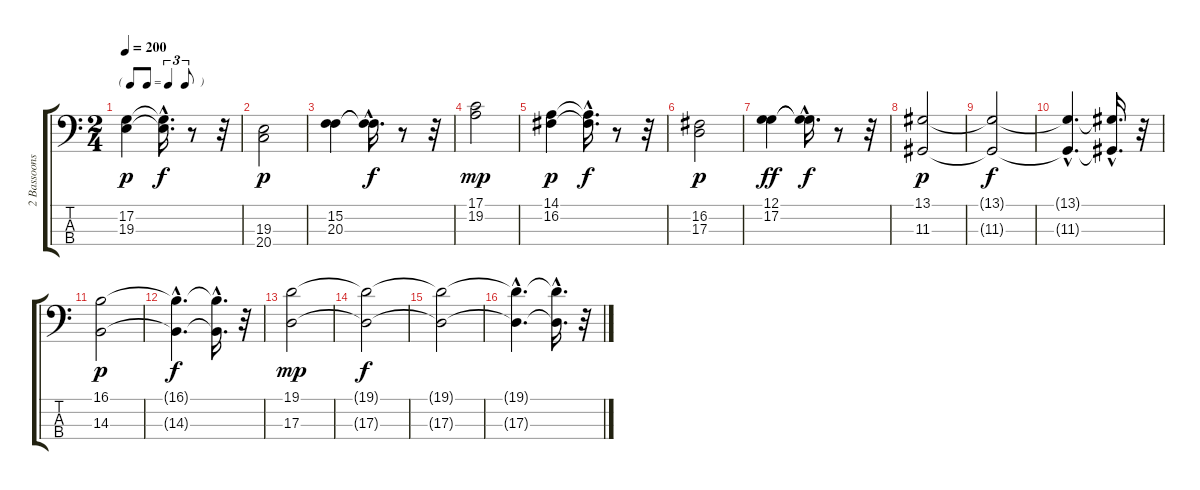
\track ("2 Bassoons" "2 Bassoons") {instrument bassoon}
\staff {score tabs}
\tuning (G2 D2 A1 E1) {hide}
\ts (2 4)
\tf triplet8th
\tempo 200
\clef f4
\ks c
(17.2 19.3).4{dy p} (17.2{hac t} 19.3{hac t}).16{d dy f} r.8 r.32 |
(19.3 20.4).2{dy p} |
(15.2 20.3).4 (15.2{hac t} 20.3{hac t}).16{d dy f} r.8 r.32 |
(17.1 19.2).2{dy mp} |
(14.1 16.2).4{dy p} (14.1{hac t} 16.2{hac t}).16{d dy f} r.8 r.32 |
(16.2 17.3).2{dy p} |
(12.1 17.2).4{dy ff} (12.1{hac t} 17.2{hac t}).16{d dy f} r.8 r.32 |
(13.1 11.3).2{dy p} |
(13.1{t} 11.3{t}).2{dy f} |
(13.1{hac t} 11.3{hac t}).4{d} (13.1{hac t} 11.3{hac t}).16{d} r.32 |
(16.1 14.3).2{dy p} |
(16.1{hac t} 14.3{hac t}).4{d dy f} (16.1{hac t} 14.3{hac t}).16{d} r.32 |
(19.1 17.3).2{dy mp} |
(19.1{t} 17.3{t}).2{dy f} |
(19.1{t} 17.3{t}).2 |
(19.1{hac t} 17.3{hac t}).4{d} (19.1{hac t} 17.3{hac t}).16{d} r.32
